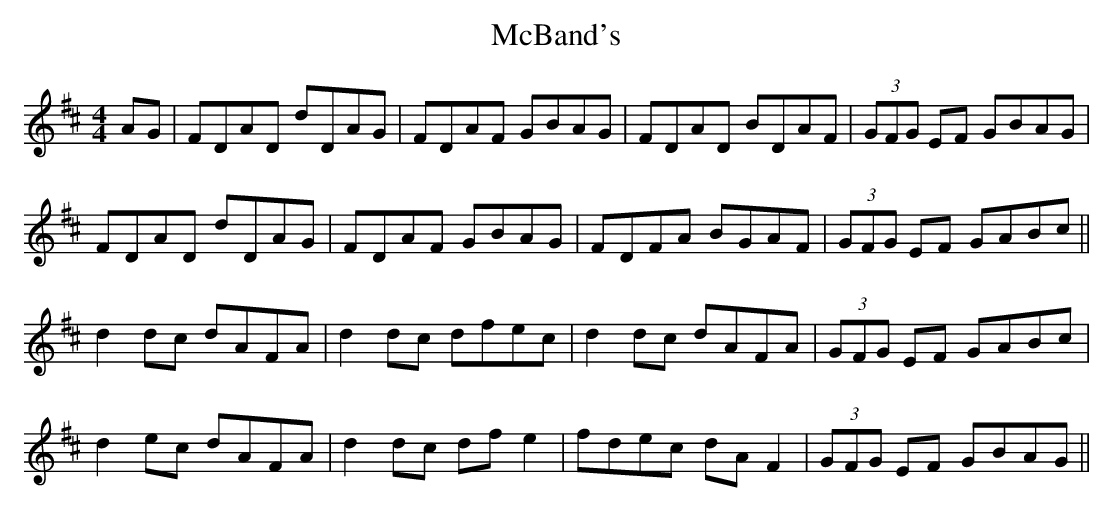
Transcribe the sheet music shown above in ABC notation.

X:1
T:McBand's
L:1/8
M:4/4
K:D
AG|FDAD dDAG|FDAF GBAG|FDAD BDAF|(3GFG EF GBAG|
FDAD dDAG|FDAF GBAG|FDFA BGAF|(3GFG EF GABc||
d2 dc dAFA|d2 dc dfec|d2 dc dAFA|(3GFG EF GABc|
d2 ec dAFA|d2 dc df e2|fdec dA F2|(3GFG EF GBAG||
